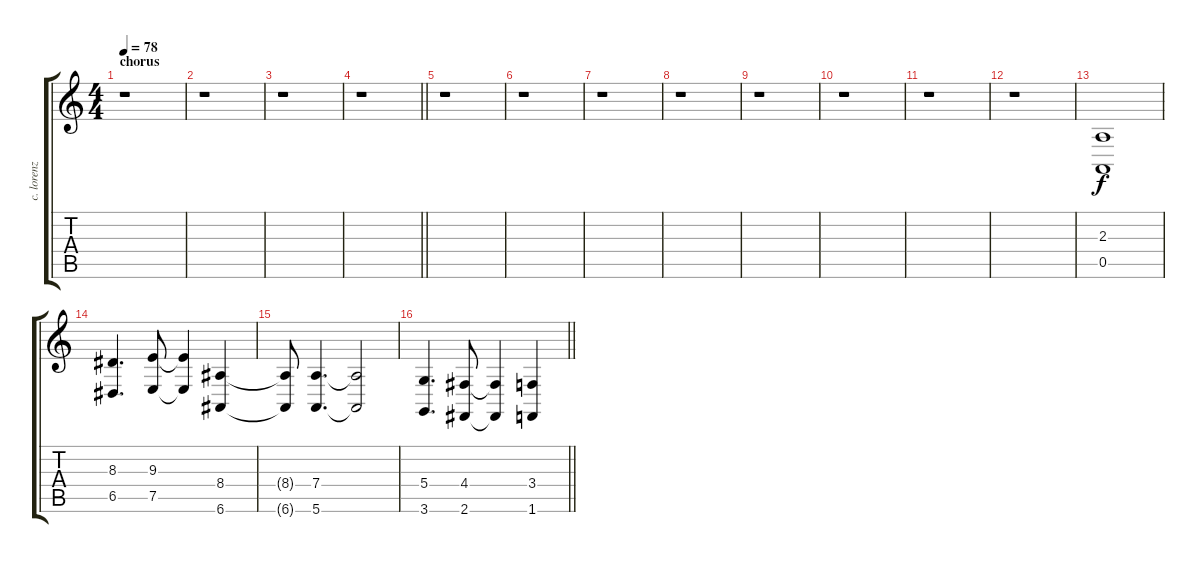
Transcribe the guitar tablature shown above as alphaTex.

\track ("c. lorenz - keyboars" "c. lorenz ") {instrument synthstrings1}
\staff {score tabs}
\tuning (E4 B3 G3 D3 A2 E2) {hide}
\ts (4 4)
\section ("" "chorus")
\tempo 78
\clef g2
\ks c
r.1{dy f} |
r.1 |
r.1 |
\barLineRight lightlight
r.1 |
r.1 |
r.1 |
r.1 |
r.1 |
r.1 |
r.1 |
r.1 |
r.1 |
(2.3 0.5).1 |
(8.3 6.5).4{d} (9.3 7.5).8 (9.3{t} 7.5{t}).4 (8.4 6.6).4 |
(8.4{t} 6.6{t}).8 (7.4 5.6).4{d} (7.4{t} 5.6{t}).2 |
\barLineRight lightlight
(5.4 3.6).4{d} (4.4 2.6).8 (4.4{t} 2.6{t}).4 (3.4 1.6).4
